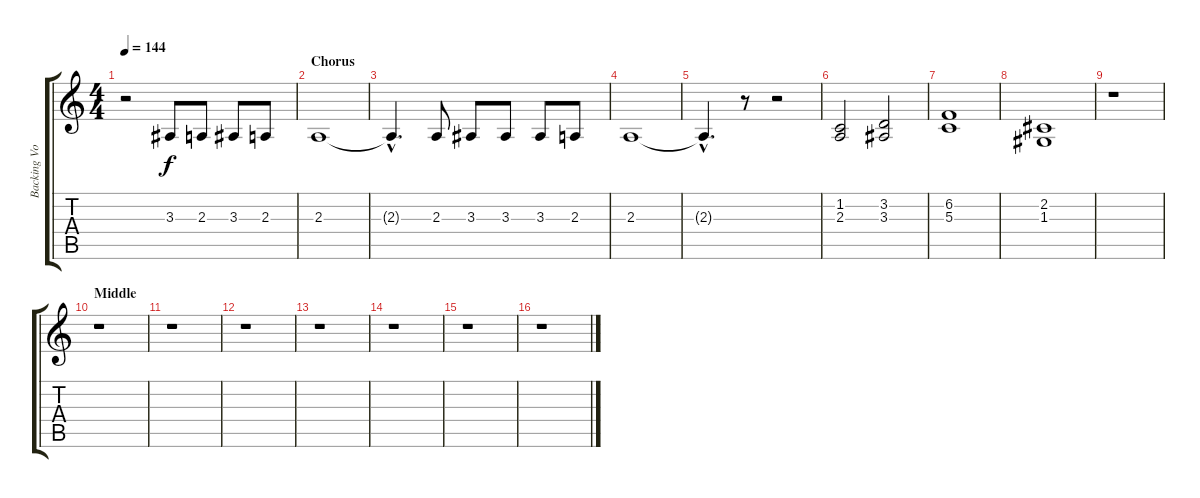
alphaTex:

\track ("Backing Vox" "Backing Vo") {instrument drawbarorgan}
\staff {score tabs}
\tuning (E4 B3 G3 D3 A2 E2) {hide}
\ts (4 4)
\tempo 144
\clef g2
\ks c
r.2{dy f} 3.3.8 2.3.8 3.3.8 2.3.8 |
\section ("" "Chorus")
2.3.1 |
2.3{hac t}.4{d} 2.3.8 3.3.8 3.3.8 3.3.8 2.3.8 |
2.3.1 |
2.3{hac t}.4{d} r.8 r.2 |
(1.2 2.3).2 (3.2 3.3).2 |
(6.2 5.3).1 |
(2.2 1.3).1 |
r.1 |
\section ("" "Middle")
r.1 |
r.1 |
r.1 |
r.1 |
r.1 |
r.1 |
r.1
